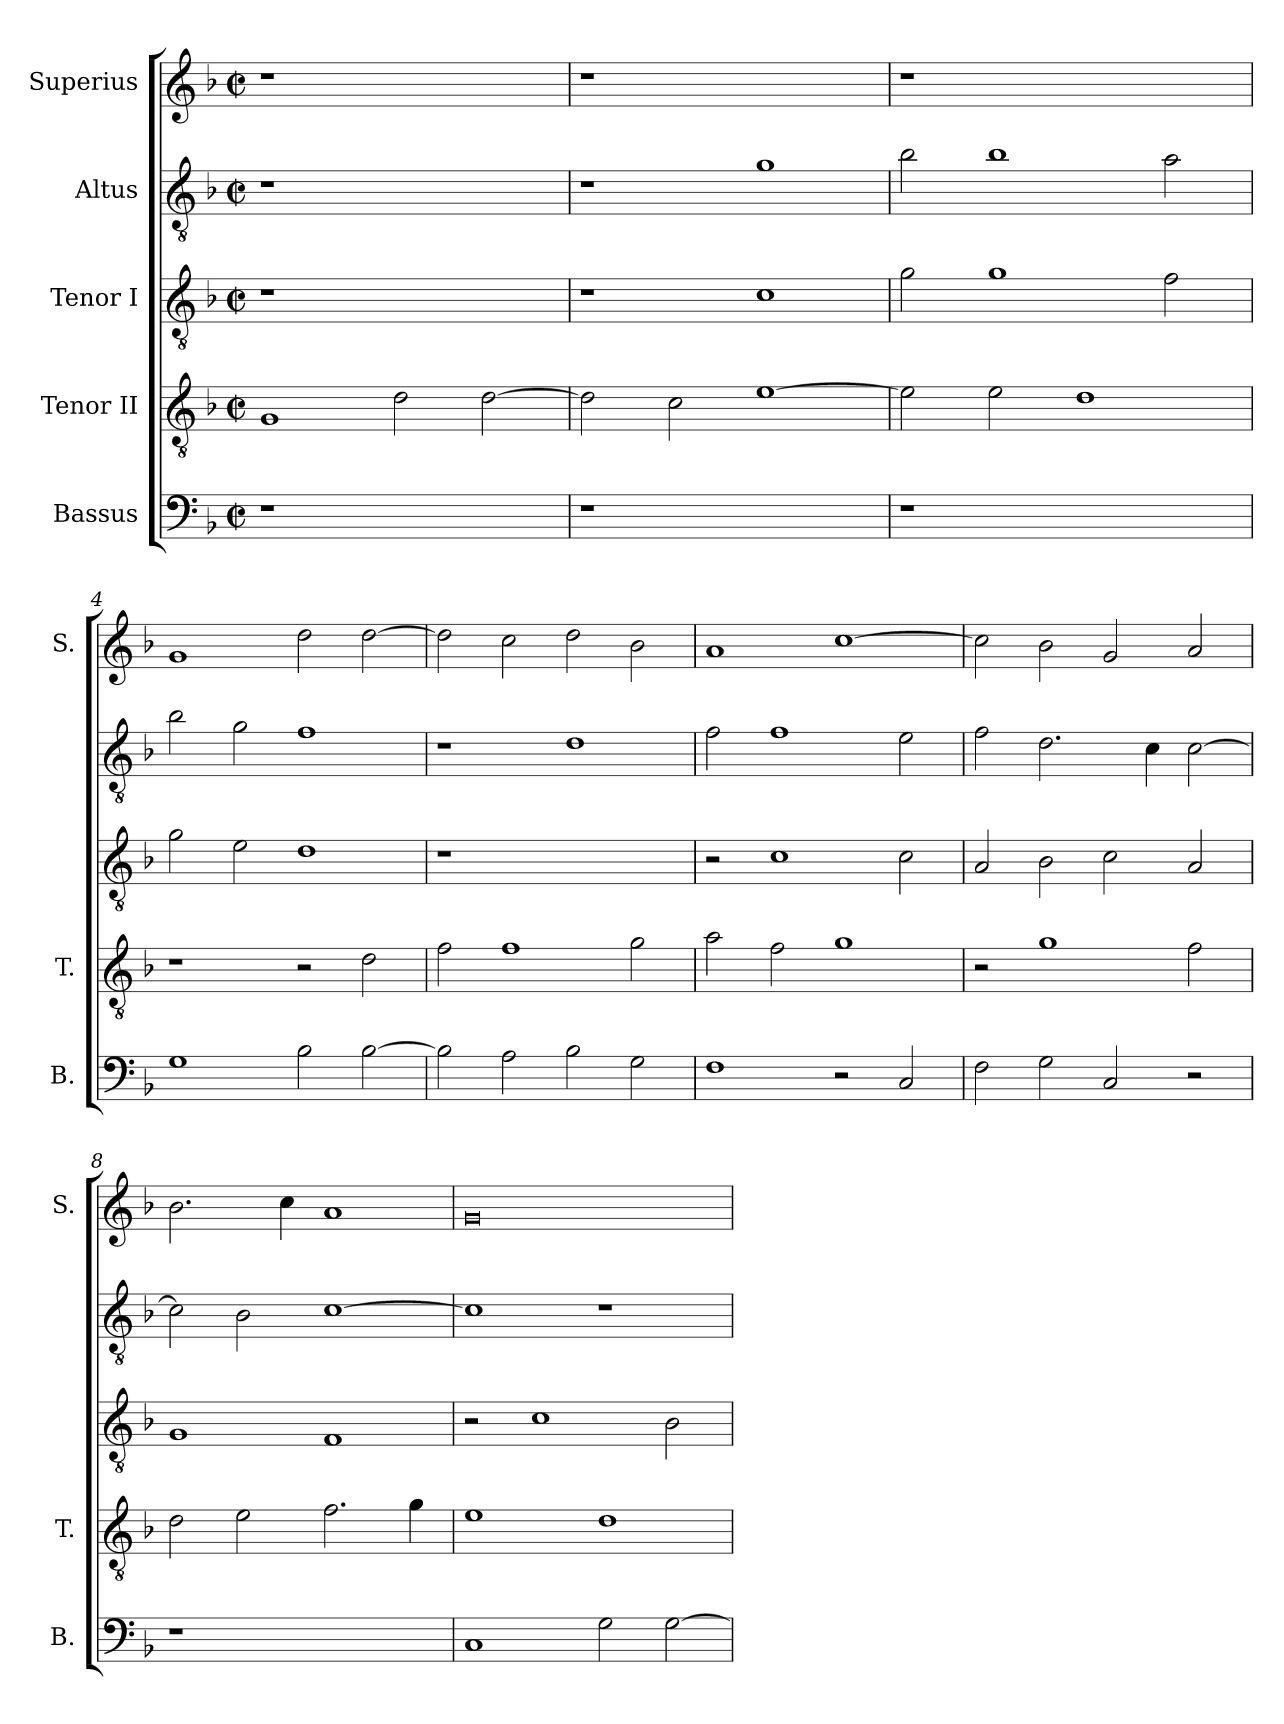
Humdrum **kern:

**kern	**kern	**kern	**kern	**kern
*part5	*part4	*part3	*part2	*part1
*staff5	*staff4	*staff3	*staff2	*staff1
*I"Bassus	*I"Tenor II	*I"Tenor I	*I"Altus	*I"Superius
*I'B.	*I'T.	*	*	*I'S.
!!LO:PB:g=z
*clefF4	*clefGv2	*clefGv2	*clefGv2	*clefG2
*	*ITrd7c12	*ITrd7c12	*ITrd7c12	*
*k[b-]	*k[b-]	*k[b-]	*k[b-]	*k[b-]
*F:	*F:	*F:	*F:	*F:
*M2/2	*M2/2	*M2/2	*M2/2	*M2/2
*met(c|)	*met(c|)	*met(c|)	*met(c|)	*met(c|)
=1	=1	=1	=1	=1
!LO:N:vis=1	!	!LO:N:vis=1	!LO:N:vis=1	!LO:N:vis=1
1r	1GGi	1r	1r	1r
1ryy	2Di\	1ryy	1ryy	1ryy
.	[>2Di\	.	.	.
=2	=2	=2	=2	=2
!LO:N:vis=1	!	!	!	!LO:N:vis=1
1r	2Di\]	1r	1r	1r
.	2Ci\	.	.	.
1ryy	[>1Ei	1Ci	1Gi	1ryy
=3	=3	=3	=3	=3
!LO:N:vis=1	!	!	!	!LO:N:vis=1
1r	2Ei\]	2Gi\	2B-i\	1r
.	2Ei\	1Gi	1B-i	.
1ryy	1Di	.	.	1ryy
.	.	2Fi\	2Ai\	.
=4	=4	=4	=4	=4
1Gi	1r	2Gi\	2B-i\	1gi
.	.	2Ei\	2Gi\	.
2B-i\	2r	1Di	1Fi	2ddi\
[>2B-i\	2Di\	.	.	[>2ddi\
=5	=5	=5	=5	=5
!	!	!LO:N:vis=1	!	!
2B-i\]	2Fi\	1r	1r	2ddi\]
2Ai\	1Fi	.	.	2cci\
2B-i\	.	1ryy	1Di	2ddi\
2Gi\	2Gi\	.	.	2b-i\
!!LO:LB:g=z
=6	=6	=6	=6	=6
1Fi	2Ai\	2r	2Fi\	1ai
.	2Fi\	1Ci	1Fi	.
2r	1Gi	.	.	[>1cci
2Ci/	.	2Ci\	2Ei\	.
=7	=7	=7	=7	=7
2Fi\	2r	2AAi/	2Fi\	2cci\]
2Gi\	1Gi	2BB-i\	2.Di\	2b-i\
2Ci/	.	2Ci\	.	2gi/
.	.	.	4Ci\	.
2r	2Fi\	2AAi/	[>2Ci\	2ai/
=8	=8	=8	=8	=8
!LO:N:vis=1	!	!	!	!
1r	2Di\	1GGi	2Ci\]	2.b-i\
.	2Ei\	.	2BB-i\	.
.	.	.	.	4cci\
1ryy	2.Fi\	1FFi	[>1Ci	1ai
.	4Gi\	.	.	.
=9	=9	=9	=9	=9
1Ci	1Ei	2r	1Ci]	0gi
.	.	1Ci	.	.
2Gi\	1Di	.	1r	.
[>2Gi\	.	2BB-i\	.	.
=	=	=	=	=
*-	*-	*-	*-	*-
